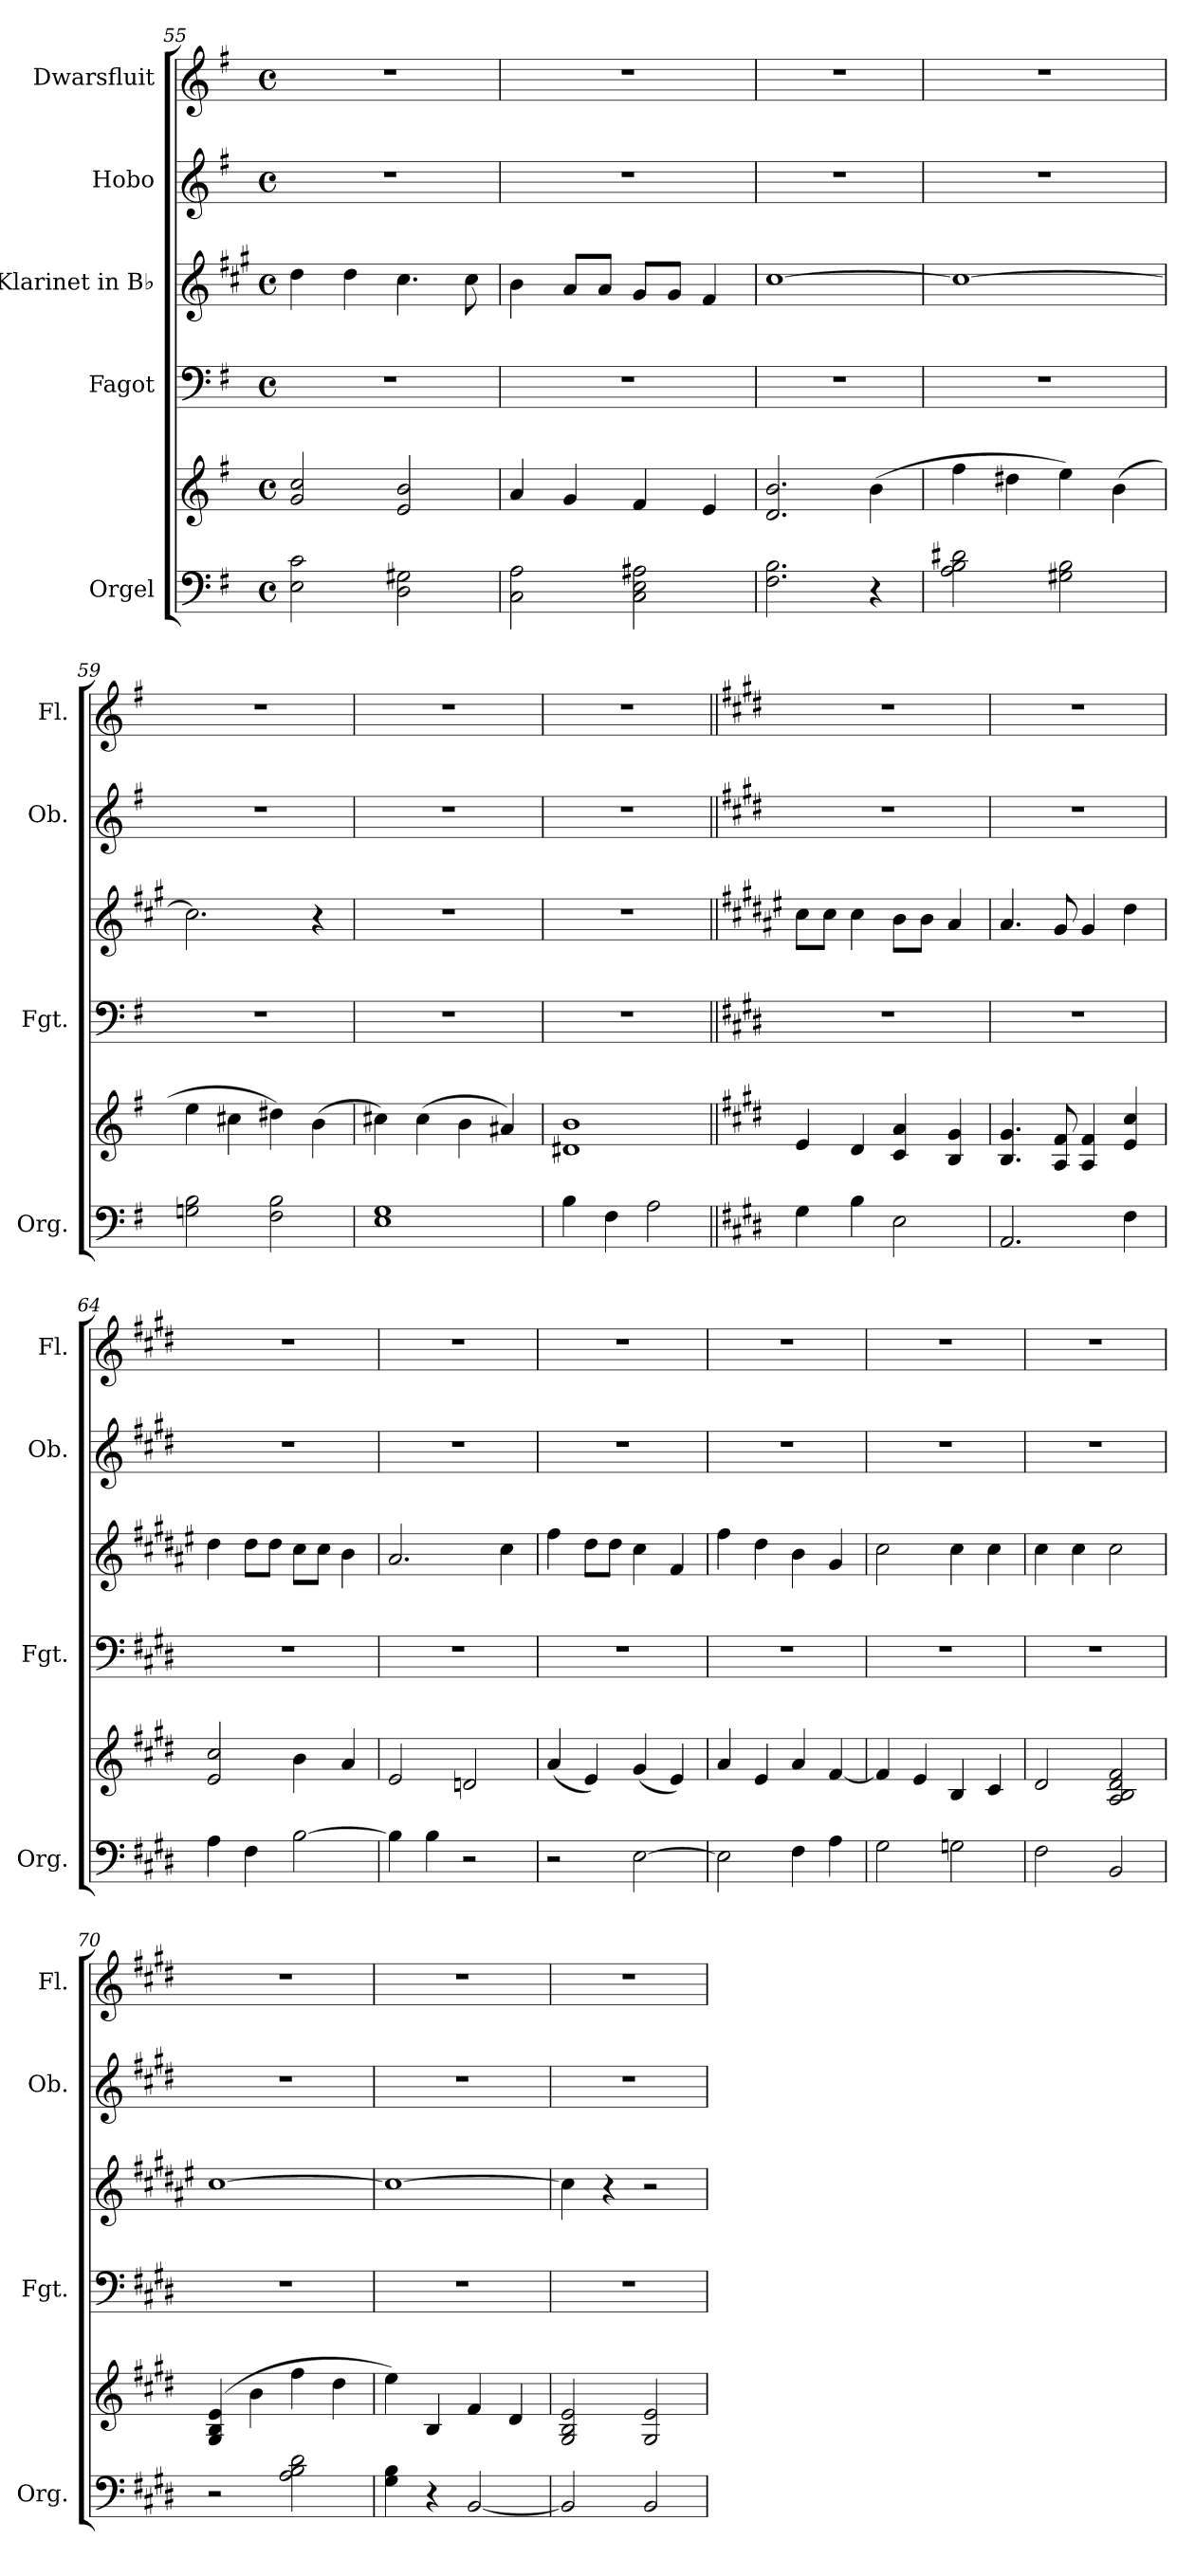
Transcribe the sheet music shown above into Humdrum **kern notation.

**kern	**kern	**kern	**kern	**kern	**kern
*part5	*part5	*part4	*part3	*part2	*part1
*staff6	*staff5	*staff4	*staff3	*staff2	*staff1
*I"Orgel	*	*I"Fagot	*I"Klarinet in B♭	*I"Hobo	*I"Dwarsfluit
*I'Org.	*	*I'Fgt.	*	*I'Ob.	*I'Fl.
*clefF4	*clefG2	*clefF4	*clefG2	*clefG2	*clefG2
*	*	*	*ITrd1c2	*	*
*k[f#]	*k[f#]	*k[f#]	*k[f#]	*k[f#]	*k[f#]
*M4/4	*M4/4	*M4/4	*M4/4	*M4/4	*M4/4
*met(c)	*met(c)	*met(c)	*met(c)	*met(c)	*met(c)
=55	=55	=55	=55	=55	=55
2E\ 2c\	2g/ 2cc/	1r	4cc\	1r	1r
.	.	.	4cc\	.	.
2D\ 2G#X\	2e/ 2b/	.	4.b\	.	.
.	.	.	8b\	.	.
=56	=56	=56	=56	=56	=56
2C\ 2A\	4a/	1r	4a\	1r	1r
.	4g/	.	8g/L	.	.
.	.	.	8g/J	.	.
2C\ 2E\ 2A#X\	4f#/	.	8f#/L	.	.
.	.	.	8f#/J	.	.
.	4e/	.	4e/	.	.
!!LO:LB:g=z
=57	=57	=57	=57	=57	=57
2.F#\ 2.B\	2.d/ 2.b/	1r	[1b	1r	1r
4r	(4b\	.	.	.	.
=58	=58	=58	=58	=58	=58
2A\ 2B\ 2d#X\	4ff#\	1r	1b_	1r	1r
.	4dd#X\	.	.	.	.
2G#X\ 2B\	4ee\)	.	.	.	.
.	(4b\	.	.	.	.
=59	=59	=59	=59	=59	=59
2Gn\ 2B\	4ee\	1r	2.b\]	1r	1r
.	4cc#X\	.	.	.	.
2F#\ 2B\	4dd#X\)	.	.	.	.
.	(4b\	.	4r	.	.
=60	=60	=60	=60	=60	=60
1E 1G	4cc#X\)	1r	1r	1r	1r
.	(4cc#\	.	.	.	.
.	4b\	.	.	.	.
.	4a#X/)	.	.	.	.
=61	=61	=61	=61	=61	=61
*	*	*	*	*	*MM80
4B\	1d#X 1b	1r	1r	1r	1r
4F#\	.	.	.	.	.
2A\	.	.	.	.	.
=62||	=62||	=62||	=62||	=62||	=62||
*k[f#c#g#d#]	*k[f#c#g#d#]	*k[f#c#g#d#]	*k[f#c#g#d#]	*k[f#c#g#d#]	*k[f#c#g#d#]
4G#\	4e/	1r	8b\L	1r	1r
.	.	.	8b\J	.	.
4B\	4d#/	.	4b\	.	.
2E\	4c#/ 4a/	.	8a\L	.	.
.	.	.	8a\J	.	.
.	4B/ 4g#/	.	4g#/	.	.
!!LO:LB:g=z
=63	=63	=63	=63	=63	=63
2.AA/	4.B/ 4.g#/	1r	4.g#/	1r	1r
.	8A/ 8f#/	.	8f#/	.	.
.	4A/ 4f#/	.	4f#/	.	.
4F#\	4e/ 4cc#/	.	4cc#\	.	.
=64	=64	=64	=64	=64	=64
4A\	2e/ 2cc#/	1r	4cc#\	1r	1r
4F#\	.	.	8cc#\L	.	.
.	.	.	8cc#\J	.	.
[2B\	4b\	.	8b\L	.	.
.	.	.	8b\J	.	.
.	4a/	.	4a\	.	.
=65	=65	=65	=65	=65	=65
4B\]	2e/	1r	2.g#/	1r	1r
4B\	.	.	.	.	.
2r	2dn/	.	.	.	.
.	.	.	4b\	.	.
=66	=66	=66	=66	=66	=66
2r	(4a/	1r	4ee\	1r	1r
.	4e/)	.	8cc#\L	.	.
.	.	.	8cc#\J	.	.
[2E\	(4g#/	.	4b\	.	.
.	4e/)	.	4e/	.	.
=67	=67	=67	=67	=67	=67
2E\]	4a/	1r	4ee\	1r	1r
.	4e/	.	4cc#\	.	.
4F#\	4a/	.	4a\	.	.
4A\	[4f#/	.	4f#/	.	.
=68	=68	=68	=68	=68	=68
2G#\	4f#/]	1r	2b\	1r	1r
.	4e/	.	.	.	.
2Gn\	4B/	.	4b\	.	.
.	4c#/	.	4b\	.	.
=69	=69	=69	=69	=69	=69
2F#\	2d#/	1r	4b\	1r	1r
.	.	.	4b\	.	.
2BB/	2A/ 2B/ 2d#/ 2f#/	.	2b\	.	.
!!LO:PB:g=z
=70	=70	=70	=70	=70	=70
2r	(4G#/ 4B/ 4e/	1r	[1b	1r	1r
.	4b\	.	.	.	.
2A\ 2B\ 2d#\	4ff#\	.	.	.	.
.	4dd#\	.	.	.	.
=71	=71	=71	=71	=71	=71
4G#\ 4B\	4ee\)	1r	1b_	1r	1r
4r	4B/	.	.	.	.
[2BB/	4f#/	.	.	.	.
.	4d#/	.	.	.	.
=72	=72	=72	=72	=72	=72
2BB/]	2G#/ 2B/ 2e/	1r	4b\]	1r	1r
.	.	.	4r	.	.
2BB/	2G#/ 2e/	.	2r	.	.
=	=	=	=	=	=
*-	*-	*-	*-	*-	*-
